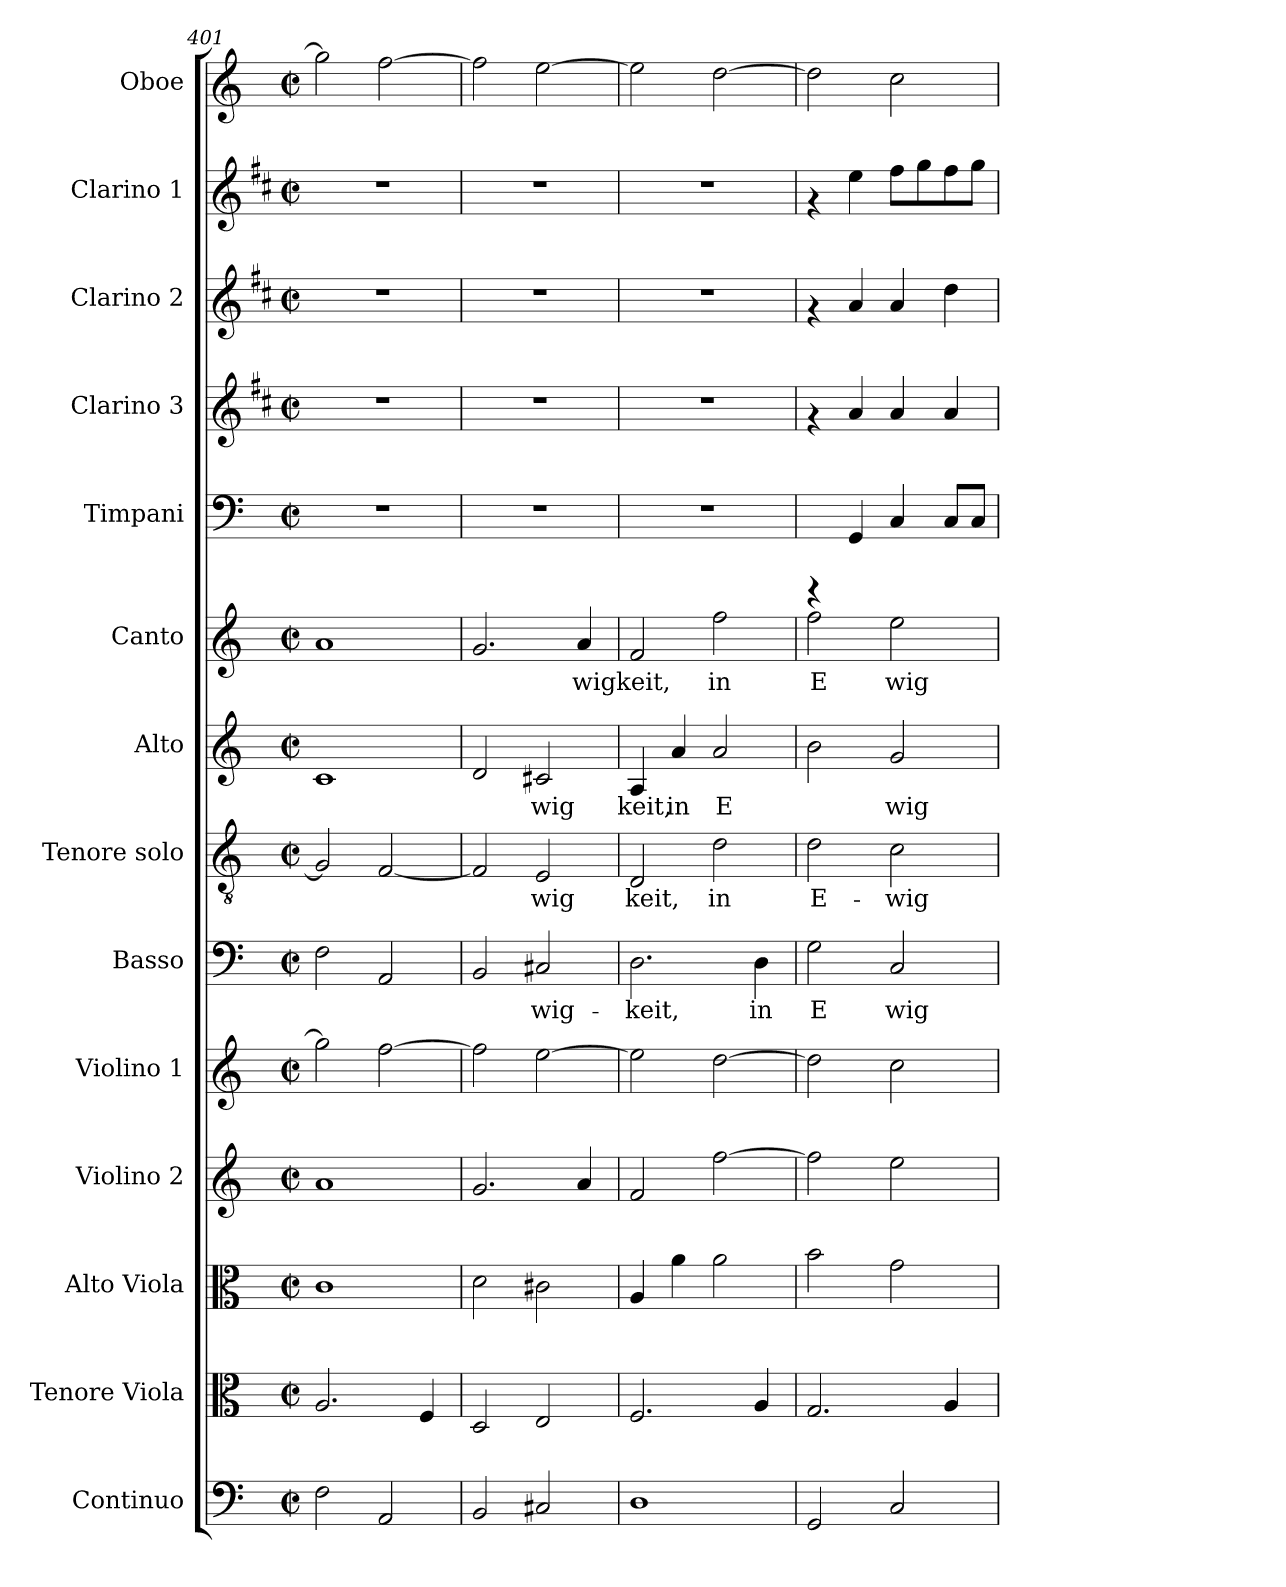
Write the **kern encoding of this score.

**kern	**kern	**kern	**kern	**kern	**kern	**text	**kern	**text	**kern	**text	**kern	**text	**kern	**kern	**kern	**kern	**kern
*part14	*part13	*part12	*part11	*part10	*part9	*part9	*part8	*part8	*part7	*part7	*part6	*part6	*part5	*part4	*part3	*part2	*part1
*staff14	*staff13	*staff12	*staff11	*staff10	*staff9	*staff9	*staff8	*staff8	*staff7	*staff7	*staff6	*staff6	*staff5	*staff4	*staff3	*staff2	*staff1
*I"Continuo	*I"Tenore Viola	*I"Alto Viola	*I"Violino 2	*I"Violino 1	*I"Basso	*	*I"Tenore solo	*	*I"Alto	*	*I"Canto	*	*I"Timpani	*I"Clarino 3	*I"Clarino 2	*I"Clarino 1	*I"Oboe
*I'Continuo	*I'Tenore Viola	*I'Alto Viola	*I'Violino 2	*I'Violino 1	*I'Basso	*	*I'Tenore	*	*I'Alto	*	*I'Canto	*	*I'Timpani	*I'Clarino 3	*I'Clarino 2	*I'Clarino 1	*I'Oboe
*clefF4	*clefC3	*clefC3	*clefG2	*clefG2	*clefF4	*	*clefGv2	*	*clefG2	*	*clefG2	*	*clefF4	*clefG2	*clefG2	*clefG2	*clefG2
*	*	*	*	*	*	*	*	*	*	*	*	*	*	*ITrd1c2	*ITrd1c2	*ITrd1c2	*
*k[]	*k[]	*k[]	*k[]	*k[]	*k[]	*	*k[]	*	*k[]	*	*k[]	*	*k[]	*k[]	*k[]	*k[]	*k[]
*C:	*C:	*C:	*C:	*C:	*C:	*	*C:	*	*C:	*	*C:	*	*C:	*C:	*C:	*C:	*C:
*M2/2	*M2/2	*M2/2	*M2/2	*M2/2	*M2/2	*	*M2/2	*	*M2/2	*	*M2/2	*	*M2/2	*M2/2	*M2/2	*M2/2	*M2/2
*met(c|)	*met(c|)	*met(c|)	*met(c|)	*met(c|)	*met(c|)	*	*met(c|)	*	*met(c|)	*	*met(c|)	*	*met(c|)	*met(c|)	*met(c|)	*met(c|)	*met(c|)
=401	=401	=401	=401	=401	=401	=401	=401	=401	=401	=401	=401	=401	=401	=401	=401	=401	=401
!	!	!	!	!	!	!LO:LY:b:cj	!	!LO:LY:b	!	!LO:LY:b:cj	!	!LO:LY:b:cj	!	!	!	!	!
2F\	2.A/	1c	1a	2gg\]	2F\	--	2G/]	.	1c	.	1a	.	1r	1r	1r	1r	2gg\]
!	!	!	!	!	!	!LO:LY:b:cj	!	!LO:LY:b	!	!	!	!	!	!	!	!	!
2AA/	.	.	.	[>2ff\	2AA/	--	[<2F/	.	.	.	.	.	.	.	.	.	[>2ff\
.	4F/	.	.	.	.	.	.	.	.	.	.	.	.	.	.	.	.
=402	=402	=402	=402	=402	=402	=402	=402	=402	=402	=402	=402	=402	=402	=402	=402	=402	=402
!	!	!	!	!	!	!LO:LY:b:cj	!	!LO:LY:b	!	!LO:LY:b:cj	!	!LO:LY:b:cj	!	!	!	!	!
2BB/	2D/	2d\	2.g/	2ff\]	2BB/	--	2F/]	.	2d/	.	2.g/	.	1r	1r	1r	1r	2ff\]
!	!	!	!	!	!	!LO:LY:b:cj	!	!LO:LY:b	!	!LO:LY:b:cj	!	!	!	!	!	!	!
2C#/	2E/	2c#X\	.	[>2ee\	2C#X/	-wig-	2E/	wig	2c#X/	wig	.	.	.	.	.	.	[>2ee\
!	!	!	!	!	!	!	!	!	!	!	!	!LO:LY:b:cj	!	!	!	!	!
.	.	.	4a/	.	.	.	.	.	.	.	4a/	wigkeit,	.	.	.	.	.
=403	=403	=403	=403	=403	=403	=403	=403	=403	=403	=403	=403	=403	=403	=403	=403	=403	=403
!	!	!	!	!	!	!LO:LY:b:cj	!	!LO:LY:b	!	!LO:LY:b:cj	!	!LO:LY:b:cj	!	!	!	!	!
1D	2.F/	4A/	2f/	2ee\]	2.D\	-keit,	2D/	keit,	4A/	keit,	2f/	.	1r	1r	1r	1r	2ee\]
!	!	!	!	!	!	!	!	!	!	!LO:LY:b:cj	!	!	!	!	!	!	!
.	.	4a\	.	.	.	.	.	.	4a/	in	.	.	.	.	.	.	.
!	!	!	!	!	!	!	!	!LO:LY:b	!	!LO:LY:b:cj	!	!LO:LY:b:cj	!	!	!	!	!
.	.	2a\	[>2ff\	[>2dd\	.	.	2d\	in	2a/	E	2ff\	in	.	.	.	.	[>2dd\
!	!	!	!	!	!	!LO:LY:b:cj	!	!	!	!	!	!	!	!	!	!	!
.	4A/	.	.	.	4D\	in	.	.	.	.	.	.	.	.	.	.	.
!!LO:PB:g=z
=404	=404	=404	=404	=404	=404	=404	=404	=404	=404	=404	=404	=404	=404	=404	=404	=404	=404
!	!	!	!	!	!	!LO:LY:b:cj	!	!LO:LY:b	!	!LO:LY:b:cj	!	!LO:LY:b:cj	!	!	!	!	!
2GG/	2.G/	2b\	2ff\]	2dd\]	2G\	E	2d\	E-	2b\	.	2ff\	E	4rCCC	4rf	4rf	4rf	2dd\]
.	.	.	.	.	.	.	.	.	.	.	.	.	4GG/	4g/	4g/	4dd\	.
!	!	!	!	!	!	!LO:LY:b:cj	!	!LO:LY:b	!	!LO:LY:b:cj	!	!LO:LY:b:cj	!	!	!	!	!
2C/	.	2g\	2ee\	2cc\	2C/	wig	2c\	-wig-	2g/	wig-	2ee\	wig	4C/	4g/	4g/	8ee\L	2cc\
.	.	.	.	.	.	.	.	.	.	.	.	.	.	.	.	8ff\	.
.	4A/	.	.	.	.	.	.	.	.	.	.	.	8C/L	4g/	4cc\	8ee\	.
.	.	.	.	.	.	.	.	.	.	.	.	.	8C/J	.	.	8ff\J	.
=	=	=	=	=	=	=	=	=	=	=	=	=	=	=	=	=	=
*-	*-	*-	*-	*-	*-	*-	*-	*-	*-	*-	*-	*-	*-	*-	*-	*-	*-
